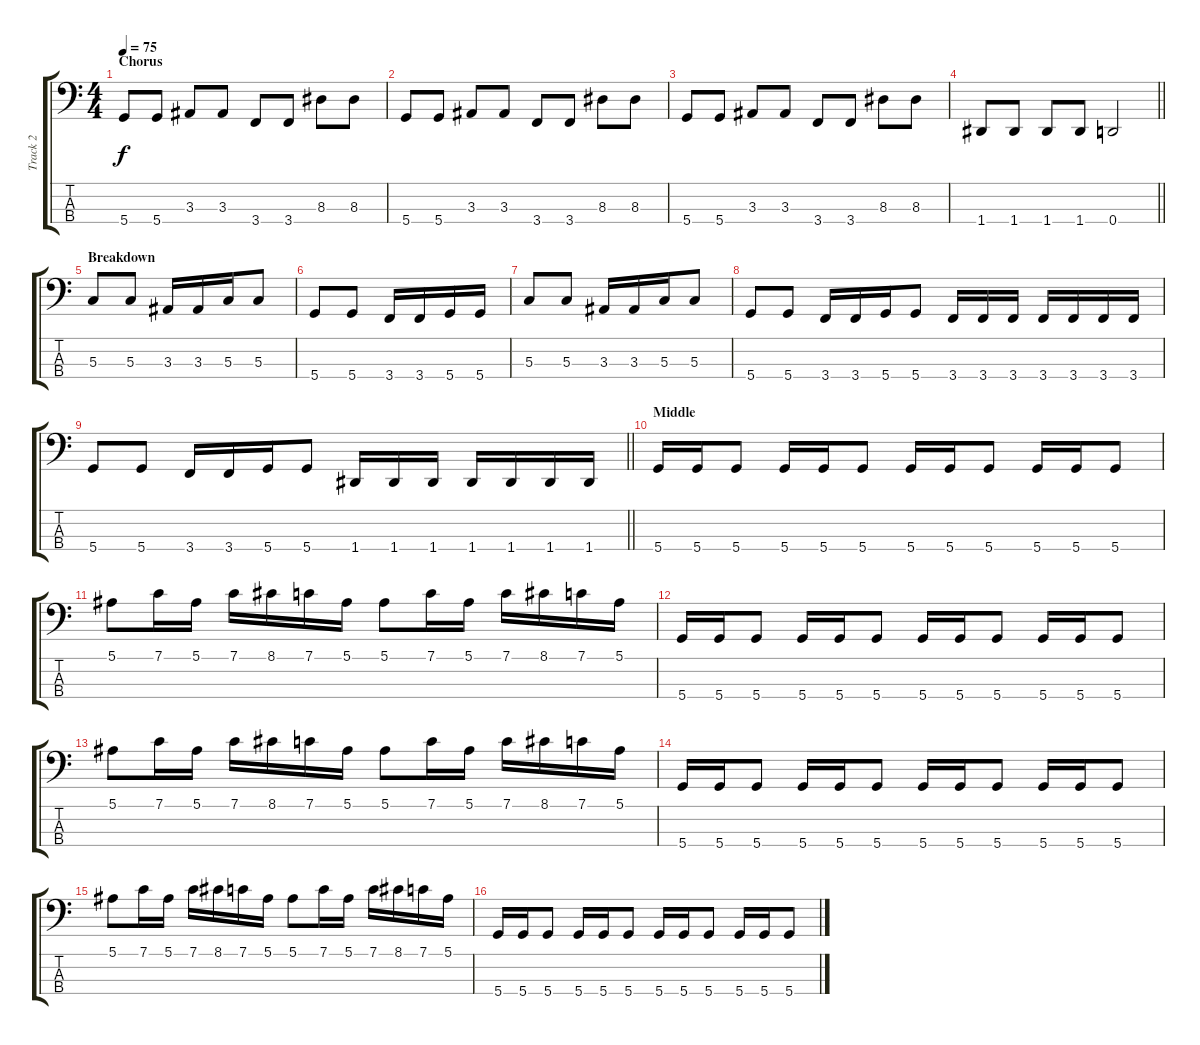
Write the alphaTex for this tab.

\track ("Track 2" "Track 2") {instrument electricbassfinger}
\staff {score tabs}
\tuning (F2 C2 G1 D1) {hide}
\ts (4 4)
\section ("" "Chorus")
\tempo 75
\clef f4
\ks c
5.4.8{dy f} 5.4.8 3.3.8 3.3.8 3.4.8 3.4.8 8.3.8 8.3.8 |
5.4.8 5.4.8 3.3.8 3.3.8 3.4.8 3.4.8 8.3.8 8.3.8 |
5.4.8 5.4.8 3.3.8 3.3.8 3.4.8 3.4.8 8.3.8 8.3.8 |
\barLineRight lightlight
1.4.8 1.4.8 1.4.8 1.4.8 0.4.2 |
\section ("" "Breakdown")
5.3.8 5.3.8 3.3.16 3.3.16 5.3.16 5.3.8 |
5.4.8 5.4.8 3.4.16 3.4.16 5.4.16 5.4.16 |
5.3.8 5.3.8 3.3.16 3.3.16 5.3.16 5.3.8 |
5.4.8 5.4.8 3.4.16 3.4.16 5.4.16 5.4.8 3.4.16 3.4.16 3.4.16 3.4.16 3.4.16 3.4.16 3.4.16 |
\barLineRight lightlight
5.4.8 5.4.8 3.4.16 3.4.16 5.4.16 5.4.8 1.4.16 1.4.16 1.4.16 1.4.16 1.4.16 1.4.16 1.4.16 |
\section ("" "Middle")
5.4.16 5.4.16 5.4.8 5.4.16 5.4.16 5.4.8 5.4.16 5.4.16 5.4.8 5.4.16 5.4.16 5.4.8 |
5.1.8 7.1.16 5.1.16 7.1.16 8.1.16 7.1.16 5.1.16 5.1.8 7.1.16 5.1.16 7.1.16 8.1.16 7.1.16 5.1.16 |
5.4.16 5.4.16 5.4.8 5.4.16 5.4.16 5.4.8 5.4.16 5.4.16 5.4.8 5.4.16 5.4.16 5.4.8 |
5.1.8 7.1.16 5.1.16 7.1.16 8.1.16 7.1.16 5.1.16 5.1.8 7.1.16 5.1.16 7.1.16 8.1.16 7.1.16 5.1.16 |
5.4.16 5.4.16 5.4.8 5.4.16 5.4.16 5.4.8 5.4.16 5.4.16 5.4.8 5.4.16 5.4.16 5.4.8 |
5.1.8 7.1.16 5.1.16 7.1.16 8.1.16 7.1.16 5.1.16 5.1.8 7.1.16 5.1.16 7.1.16 8.1.16 7.1.16 5.1.16 |
5.4.16 5.4.16 5.4.8 5.4.16 5.4.16 5.4.8 5.4.16 5.4.16 5.4.8 5.4.16 5.4.16 5.4.8
